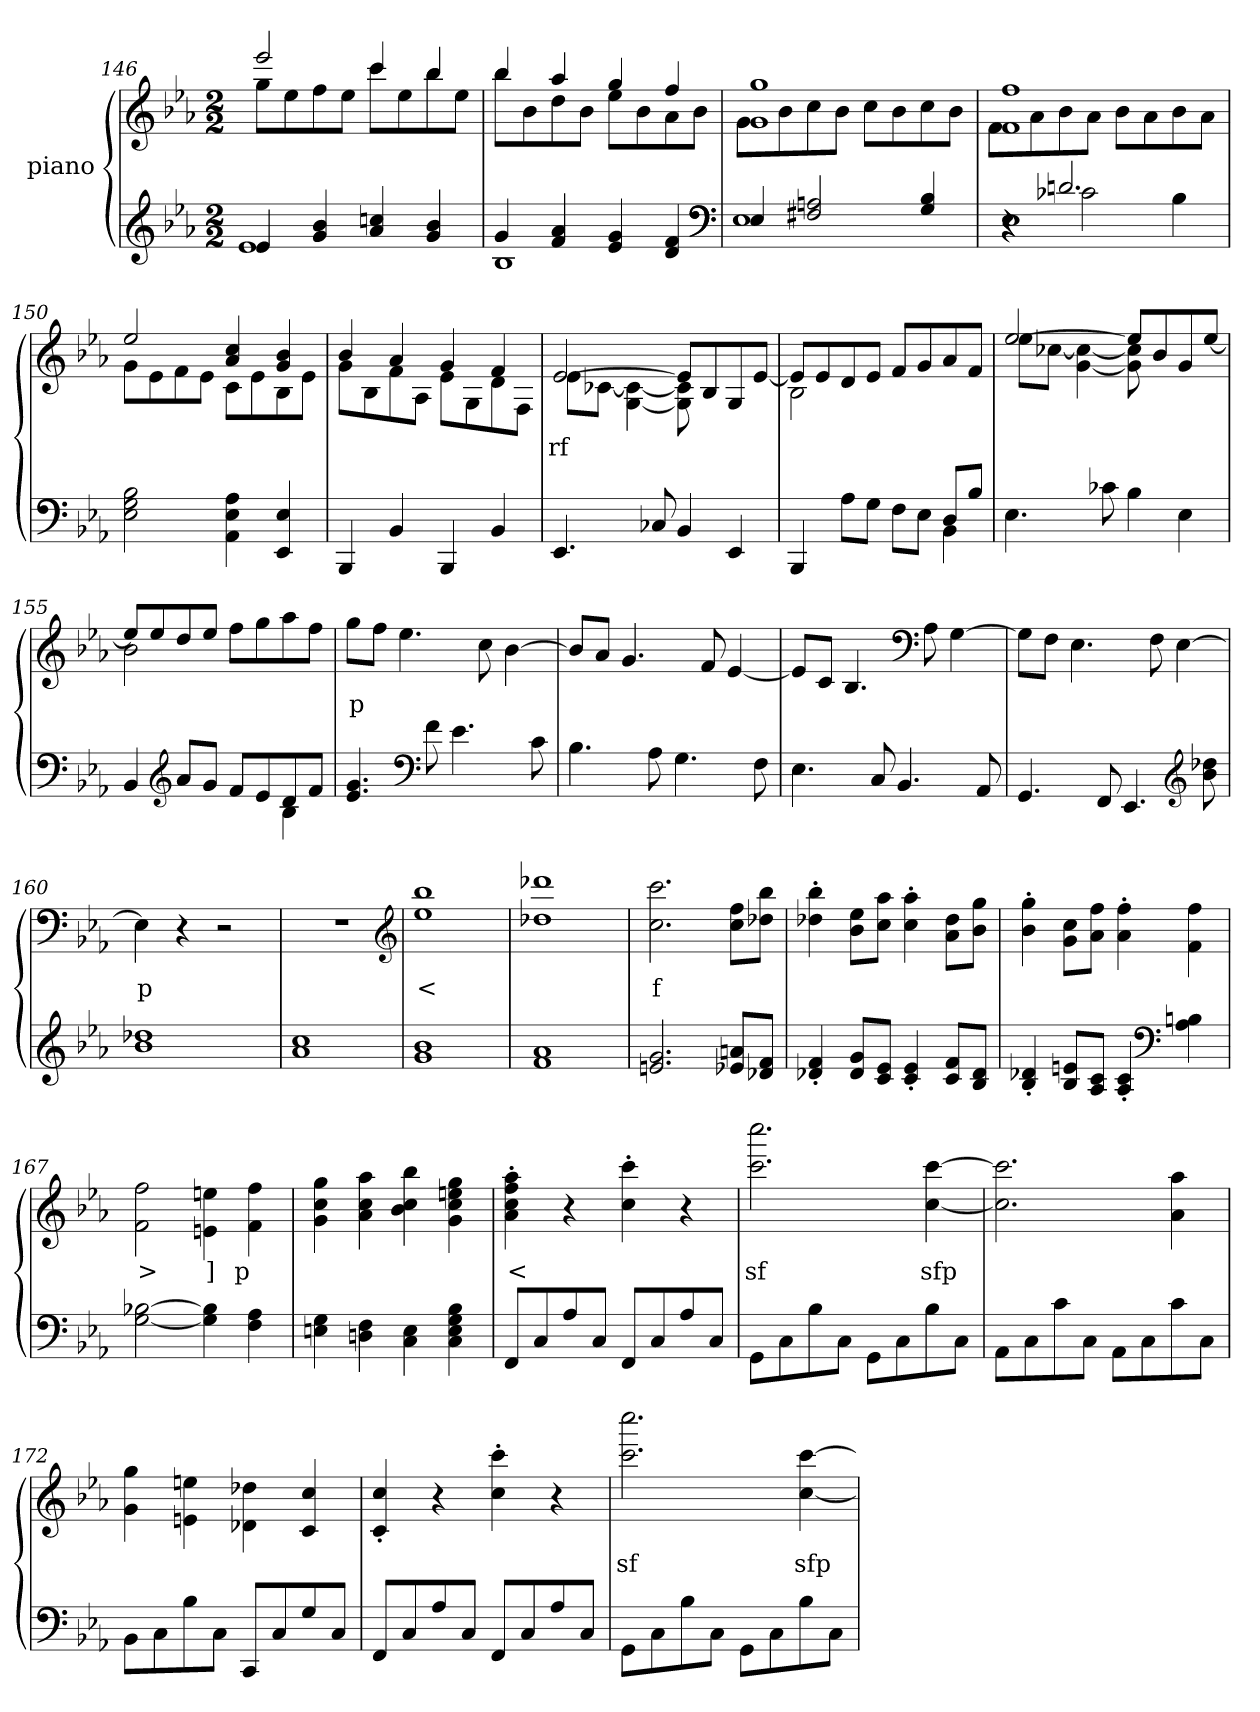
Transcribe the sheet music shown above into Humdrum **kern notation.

**kern	**kern	**text
*part2	*part1	*part1
*staff2	*staff1	*staff1
*	*I"piano	*
*clefG2	*clefG2	*
*k[b-e-a-]	*k[b-e-a-]	*
*E-:	*E-:	*
*M2/2	*M2/2	*
=146	=146	=146
*^	*^	*
4e-	1e-	2eee-	8ggL	.
.	.	.	8ee-	.
4g 4b-	.	.	8ff	.
.	.	.	8ee-J	.
4a- 4ccn	.	4ccc	8cccL	.
.	.	.	8ee-	.
4g 4b-	.	4bb-	8bb-	.
.	.	.	8ee-J	.
=147	=147	=147	=147	=147
4g	1B-	4bb-	8bb-L	.
.	.	.	8b-	.
4f 4a-	.	4aa-	8dd	.
.	.	.	8b-J	.
4e- 4g	.	4gg	8ee-L	.
.	.	.	8b-	.
4d 4f	.	4ff	8a-	.
.	.	.	8b-J	.
*clefF4	*	*	*	*
=148	=148	=148	=148	=148
4E-	1E-	1g 1gg	8gL	.
.	.	.	8b-	.
2F#X 2An	.	.	8cc	.
.	.	.	8b-J	.
.	.	.	8ccL	.
.	.	.	8b-	.
4G 4B-	.	.	8cc	.
.	.	.	8b-J	.
=149	=149	=149	=149	=149
*	*^	*	*	*
4r	1E-	4r	1f 1ff	8fL	.
.	.	.	.	8a-	.
2.dn	.	2c-X\	.	8b-	.
.	.	.	.	8a-J	.
.	.	.	.	8b-L	.
.	.	.	.	8a-	.
.	.	4B-\	.	8b-	.
.	.	.	.	8a-J	.
*v	*v	*v	*	*	*
=150	=150	=150	=150
2E- 2G 2B-	2ee-	8gL	.
.	.	8e-	.
.	.	8f	.
.	.	8e-J	.
4AA- 4E- 4A-	4a- 4cc	8cL	.
.	.	8e-	.
4EE- 4E-	4g 4b-	8B-	.
.	.	8e-J	.
=151	=151	=151	=151
4BBB-	4b-	8gL	.
.	.	8B-	.
4BB-	4a-	8f	.
.	.	8A-J	.
4BBB-	4g	8e-L	.
.	.	8G	.
4BB-	4f	8d	.
.	.	8FJ	.
=152	=152	=152	=152
4.EE-	[2e-	8e-L	rf
.	.	[8c-XJ	.
.	.	[4G 4c-_	.
8C-X	.	.	.
4BB-	8e-L]	8G] 8c-]	.
.	8B-	4.ryy	.
4EE-	8G	.	.
.	[8e-J	.	.
=153	=153	=153	=153
*^	*	*	*
4BBB-	2.ryy	8e-L]	2B-	.
.	.	8e-	.	.
8A-L	.	8d	.	.
8GJ	.	8e-J	.	.
8FL	.	8fL	2ryy	.
8E-J	.	8g	.	.
8DL	4BB-\	8a-	.	.
8B-J	.	8fJ	.	.
*v	*v	*	*	*
=154	=154	=154	=154
4.E-	[2ee-	8ee-L	.
.	.	[8cc-XJ	.
.	.	[4g 4cc-_	.
8c-X	.	.	.
4B-	8ee-L]	8g] 8cc-]	.
.	8b-	4.ryy	.
4E-	8g	.	.
.	[8ee-J	.	.
=155	=155	=155	=155
*^	*	*	*
4BB-	2.ryy	8ee-L]	2b-\	.
.	.	8ee-	.	.
*clefG2	*	*	*	*
8a-L	.	8dd	.	.
8gJ	.	8ee-J	.	.
8fL	.	8ffL	2ryy	.
8e-	.	8gg	.	.
8d	4B-	8aa-	.	.
8fJ	.	8ffJ	.	.
*v	*v	*	*	*
*	*v	*v	*
=156	=156	=156
4.e- 4.g	8ggL	p
.	8ffJ	.
.	4.ee-	.
*clefF4	*	*
8f	.	.
4.e-	.	.
.	8cc	.
.	[4b-	.
8c	.	.
=157	=157	=157
4.B-	8b-L]	.
.	8a-J	.
.	4.g	.
8A-	.	.
4.G	.	.
.	8f	.
.	[4e-	.
8F	.	.
=158	=158	=158
4.E-	8e-L]	.
.	8cJ	.
.	4.B-	.
8C	.	.
4.BB-	.	.
*	*clefF4	*
.	8A-	.
.	[4G	.
8AA-	.	.
=159	=159	=159
4.GG	8GL]	.
.	8FJ	.
.	4.E-	.
8FF	.	.
4.EE-	.	.
.	8F	.
.	[4E-	.
*clefG2	*	*
8b- 8dd-X	.	.
=160	=160	=160
1b- 1dd-X	4E-]	p
.	4r	.
.	2r	.
=161	=161	=161
1a- 1cc	1r	.
*	*clefG2	*
=162	=162	=162
1g 1b-	1ee- 1bb-	<
=163	=163	=163
1f 1a-	1dd-X 1ddd-X	.
=164	=164	=164
2.en 2.g	2.cc 2.ccc	f
8e-X 8anL	8cc 8ffL	.
8d-X 8fJ	8dd-X 8bb-J	.
=165	=165	=165
4d-X'> 4f'>	4dd-X'> 4bb-'>	.
8d- 8gL	8b- 8ee-L	.
8c 8e-J	8cc 8aa-J	.
4c'> 4e-'>	4cc'> 4aa-'>	.
8c 8fL	8a- 8dd-L	.
8B- 8d-J	8b- 8ggJ	.
=166	=166	=166
4B-'> 4d-X'>	4b-'> 4gg'>	.
8B- 8enL	8g 8ccL	.
8A- 8cJ	8a- 8ffJ	.
4A-'> 4c'>	4a-'> 4ff'>	.
*clefF4	*	*
4A- 4Bn	4f 4ff	.
=167	=167	=167
[2G [2B-X	2f 2ff	>
4G] 4B-]	4en\ 4een\	]
4F 4A-	4f 4ff	p
=168	=168	=168
4En 4G	4g 4cc 4gg	.
4Dn 4F	4a- 4cc 4aa-	.
4C 4E	4b- 4cc 4bb-	.
4C 4E 4G 4B-	4g 4cc 4een 4gg	.
=169	=169	=169
8FFL	4a-'> 4cc'> 4ff'> 4aa-'>	<
8C	.	.
8A-	4r	.
8CJ	.	.
8FFL	4cc'> 4ccc'>	.
8C	.	.
8A-	4r	.
8CJ	.	.
=170	=170	=170
8GGL	2.ccc 2.cccc	sf
8C	.	.
8B-	.	.
8CJ	.	.
8GGL	.	.
8C	.	.
8B-	[4cc [4ccc	sfp
8CJ	.	.
=171	=171	=171
8AA-L	2.cc] 2.ccc]	.
8C	.	.
8c	.	.
8CJ	.	.
8AA-L	.	.
8C	.	.
8c	4a- 4aa-	.
8CJ	.	.
=172	=172	=172
8BB-L	4g 4gg	.
8C	.	.
8B-	4en\ 4een\	.
8CJ	.	.
8CCL	4d-X\ 4dd-X\	.
8C	.	.
8G	4c 4cc	.
8CJ	.	.
=173	=173	=173
8FFL	4c'> 4cc'>	.
8C	.	.
8A-	4r	.
8CJ	.	.
8FFL	4cc'> 4ccc'>	.
8C	.	.
8A-	4r	.
8CJ	.	.
=174	=174	=174
8GGL	2.ccc 2.cccc	sf
8C	.	.
8B-	.	.
8CJ	.	.
8GGL	.	.
8C	.	.
8B-	[4cc [4ccc	sfp
8CJ	.	.
=	=	=
*-	*-	*-
